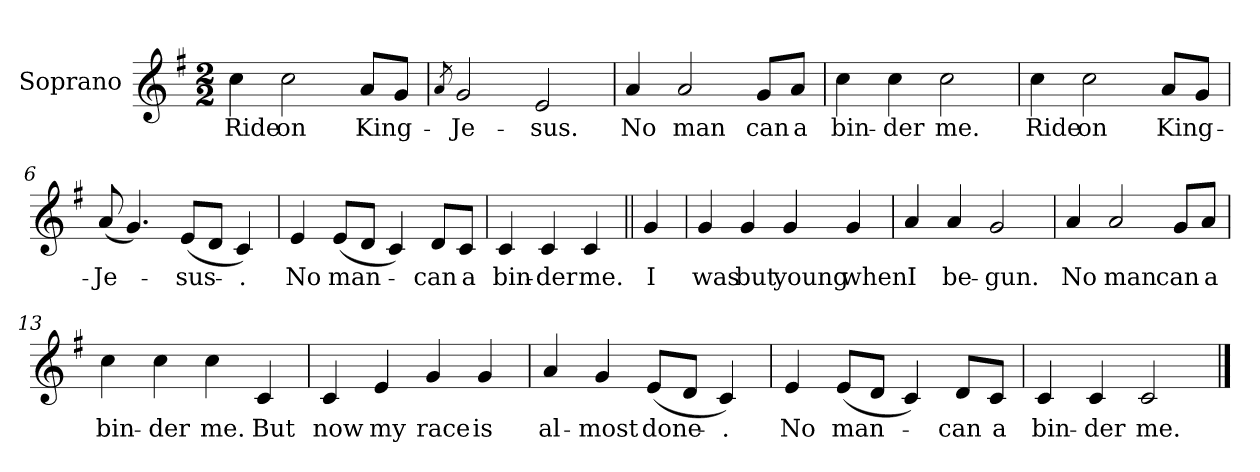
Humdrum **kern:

**kern	**text
*part1	*part1
*staff1	*staff1
*I"Soprano	*
*I'S.	*
*clefG2	*
*k[f#]	*
*M2/2	*
*MM100	*
=1	=1
!	!LO:LY:b
4cc\	Ride
!	!LO:LY:b
2cc\	on
!	!LO:LY:b
8a/L	King-
8g/J	.
=2	=2
8qa/	.
!	!LO:LY:b
2g/	-Je-
!	!LO:LY:b
2e/	-sus.
=3	=3
!	!LO:LY:b
4a/	No
!	!LO:LY:b
2a/	man
!	!LO:LY:b
8g/L	can
!	!LO:LY:b
8a/J	a
=4	=4
!	!LO:LY:b
4cc\	bin-
!	!LO:LY:b
4cc\	-der
!	!LO:LY:b
2cc\	me.
!!LO:LB:g=z
=5	=5
!	!LO:LY:b
4cc\	Ride
!	!LO:LY:b
2cc\	on
!	!LO:LY:b
8a/L	King-
8g/J	.
=6	=6
!	!LO:LY:b
(8a/	-Je-
4.g/)	.
!	!LO:LY:b
(8e/L	-sus-
8d/J	.
!	!LO:LY:b
4c/)	-.
=7	=7
!	!LO:LY:b
4e/	No
!	!LO:LY:b
(8e/L	man-
8d/J	.
4c/)	.
!	!LO:LY:b
8d/L	-can
!	!LO:LY:b
8c/J	a
=8	=8
!	!LO:LY:b
4c/	bin-
!	!LO:LY:b
4c/	-der
!	!LO:LY:b
4c/	me.
!!LO:LB:g=z
=9||	=9||
!	!LO:LY:b
4g/	I
=10	=10
!	!LO:LY:b
4g/	was
!	!LO:LY:b
4g/	but
!	!LO:LY:b
4g/	young
!	!LO:LY:b
4g/	when
=11	=11
!	!LO:LY:b
4a/	I
!	!LO:LY:b
4a/	be-
!	!LO:LY:b
2g/	-gun.
=12	=12
!	!LO:LY:b
4a/	No
!	!LO:LY:b
2a/	man
!	!LO:LY:b
8g/L	can
!	!LO:LY:b
8a/J	a
=13	=13
!	!LO:LY:b
4cc\	bin-
!	!LO:LY:b
4cc\	-der
!	!LO:LY:b
4cc\	me.
!	!LO:LY:b
4c/	But
!!LO:LB:g=z
=14	=14
!	!LO:LY:b
4c/	now
!	!LO:LY:b
4e/	my
!	!LO:LY:b
4g/	race
!	!LO:LY:b
4g/	is
=15	=15
!	!LO:LY:b
4a/	al-
!	!LO:LY:b
4g/	-most
!	!LO:LY:b
(8e/L	done-
8d/J	.
!	!LO:LY:b
4c/)	-.
=16	=16
!	!LO:LY:b
4e/	No
!	!LO:LY:b
(8e/L	man-
8d/J	.
4c/)	.
!	!LO:LY:b
8d/L	-can
!	!LO:LY:b
8c/J	a
=17	=17
!	!LO:LY:b
4c/	bin-
!	!LO:LY:b
4c/	-der
!	!LO:LY:b
2c/	me.
==	==
*-	*-
